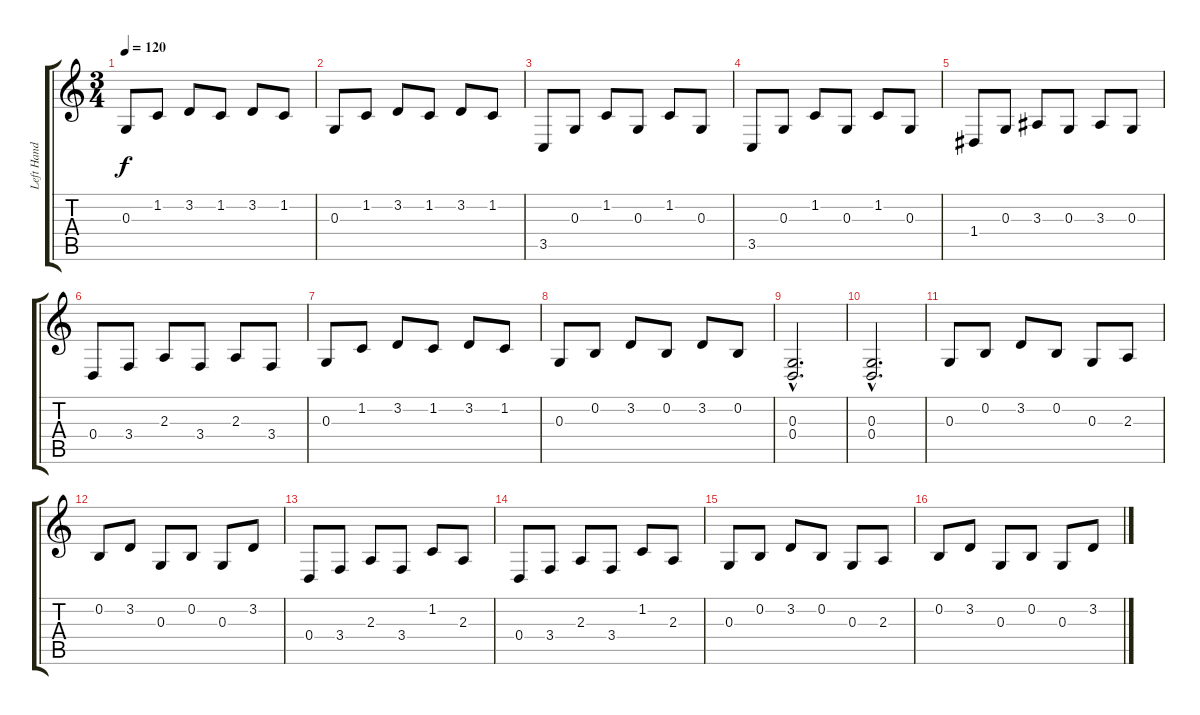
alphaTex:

\track ("Left Hand" "Left Hand") {instrument acousticgrandpiano}
\staff {score tabs}
\tuning (E4 B3 G3 D3 A2 E2) {hide}
\ts (3 4)
\tempo 120
\clef g2
\ks c
0.3.8{dy f} 1.2.8 3.2.8 1.2.8 3.2.8 1.2.8 |
0.3.8 1.2.8 3.2.8 1.2.8 3.2.8 1.2.8 |
3.5.8 0.3.8 1.2.8 0.3.8 1.2.8 0.3.8 |
3.5.8 0.3.8 1.2.8 0.3.8 1.2.8 0.3.8 |
1.4.8 0.3.8 3.3.8 0.3.8 3.3.8 0.3.8 |
0.4.8 3.4.8 2.3.8 3.4.8 2.3.8 3.4.8 |
0.3.8 1.2.8 3.2.8 1.2.8 3.2.8 1.2.8 |
0.3.8 0.2.8 3.2.8 0.2.8 3.2.8 0.2.8 |
(0.3{hac} 0.4{hac}).2{d} |
(0.3{hac} 0.4{hac}).2{d} |
0.3.8 0.2.8 3.2.8 0.2.8 0.3.8 2.3.8 |
0.2.8 3.2.8 0.3.8 0.2.8 0.3.8 3.2.8 |
0.4.8 3.4.8 2.3.8 3.4.8 1.2.8 2.3.8 |
0.4.8 3.4.8 2.3.8 3.4.8 1.2.8 2.3.8 |
0.3.8 0.2.8 3.2.8 0.2.8 0.3.8 2.3.8 |
0.2.8 3.2.8 0.3.8 0.2.8 0.3.8 3.2.8
